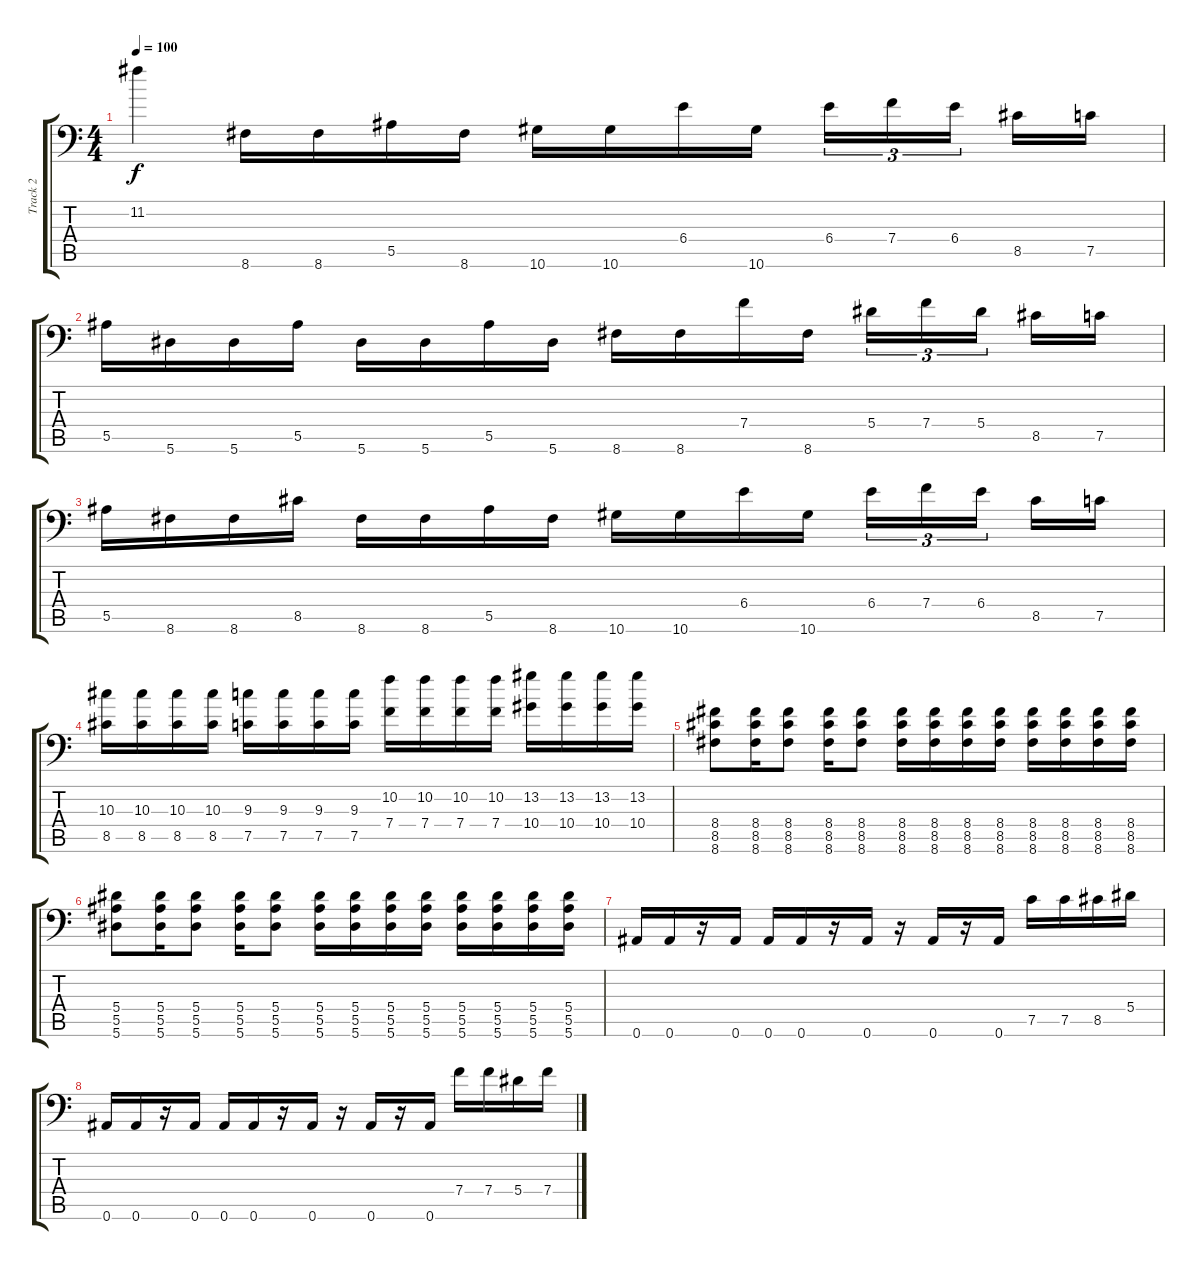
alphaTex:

\track ("Track 2" "Track 2") {instrument distortionguitar}
\staff {score tabs}
\tuning (C4 G3 Eb3 Bb2 F2 Bb1) {hide}
\ts (4 4)
\tempo 100
\clef f4
\ks c
11.2.4{dy f} 8.6.16 8.6.16 5.5.16 8.6.16 10.6.16 10.6.16 6.4.16 10.6.16 6.4.16{tu (3 2)} 7.4.16{tu (3 2)} 6.4.16{tu (3 2) beam splitsecondary} 8.5.16 7.5.16 |
5.5.16 5.6.16 5.6.16 5.5.16 5.6.16 5.6.16 5.5.16 5.6.16 8.6.16 8.6.16 7.4.16 8.6.16 5.4.16{tu (3 2)} 7.4.16{tu (3 2)} 5.4.16{tu (3 2) beam splitsecondary} 8.5.16 7.5.16 |
5.5.16 8.6.16 8.6.16 8.5.16 8.6.16 8.6.16 5.5.16 8.6.16 10.6.16 10.6.16 6.4.16 10.6.16 6.4.16{tu (3 2)} 7.4.16{tu (3 2)} 6.4.16{tu (3 2) beam splitsecondary} 8.5.16 7.5.16 |
(10.3 8.5).16 (10.3 8.5).16 (10.3 8.5).16 (10.3 8.5).16 (9.3 7.5).16 (9.3 7.5).16 (9.3 7.5).16 (9.3 7.5).16 (10.2 7.4).16 (10.2 7.4).16 (10.2 7.4).16 (10.2 7.4).16 (13.2 10.4).16 (13.2 10.4).16 (13.2 10.4).16 (13.2 10.4).16 |
(8.4 8.5 8.6).8 (8.4 8.5 8.6).16 (8.4 8.5 8.6).8 (8.4 8.5 8.6).16 (8.4 8.5 8.6).8 (8.4 8.5 8.6).16 (8.4 8.5 8.6).16 (8.4 8.5 8.6).16 (8.4 8.5 8.6).16 (8.4 8.5 8.6).16 (8.4 8.5 8.6).16 (8.4 8.5 8.6).16 (8.4 8.5 8.6).16 |
(5.4 5.5 5.6).8 (5.4 5.5 5.6).16 (5.4 5.5 5.6).8 (5.4 5.5 5.6).16 (5.4 5.5 5.6).8 (5.4 5.5 5.6).16 (5.4 5.5 5.6).16 (5.4 5.5 5.6).16 (5.4 5.5 5.6).16 (5.4 5.5 5.6).16 (5.4 5.5 5.6).16 (5.4 5.5 5.6).16 (5.4 5.5 5.6).16 |
0.6.16 0.6.16 r.16 0.6.16 0.6.16 0.6.16 r.16 0.6.16 r.16 0.6.16 r.16 0.6.16 7.5.16 7.5.16 8.5.16 5.4.16 |
0.6.16 0.6.16 r.16 0.6.16 0.6.16 0.6.16 r.16 0.6.16 r.16 0.6.16 r.16 0.6.16 7.4.16 7.4.16 5.4.16 7.4.16
